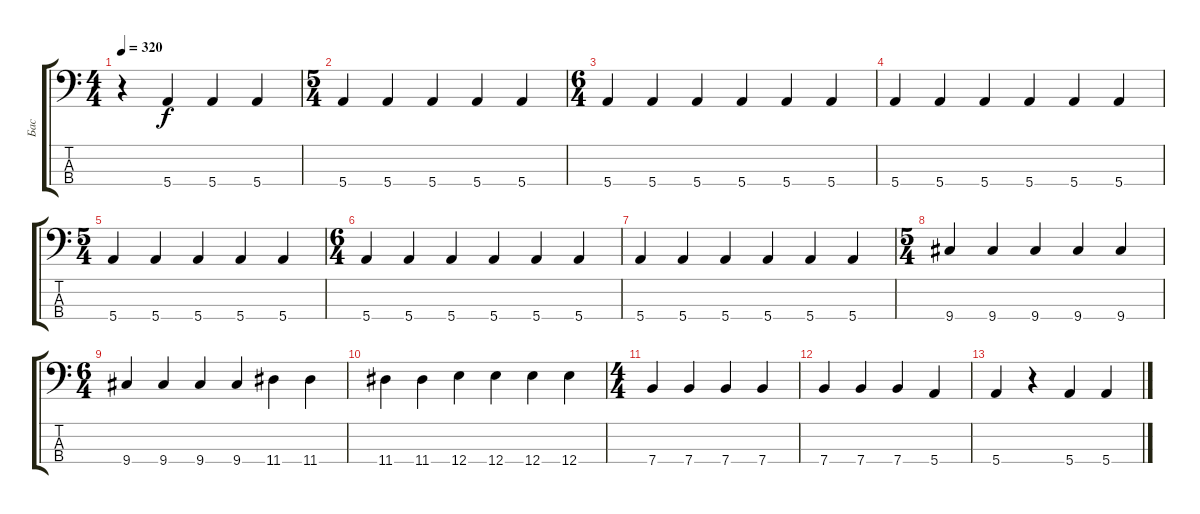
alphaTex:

\track ("Бас" "Бас") {instrument acousticbass}
\staff {score tabs}
\tuning (G2 D2 A1 E1) {hide}
\ts (4 4)
\tempo 320
\clef f4
\ks c
r.4{dy f} 5.4.4 5.4.4 5.4.4 |
\ts (5 4)
5.4.4 5.4.4 5.4.4 5.4.4 5.4.4 |
\ts (6 4)
5.4.4 5.4.4 5.4.4 5.4.4 5.4.4 5.4.4 |
5.4.4 5.4.4 5.4.4 5.4.4 5.4.4 5.4.4 |
\ts (5 4)
5.4.4 5.4.4 5.4.4 5.4.4 5.4.4 |
\ts (6 4)
5.4.4 5.4.4 5.4.4 5.4.4 5.4.4 5.4.4 |
5.4.4 5.4.4 5.4.4 5.4.4 5.4.4 5.4.4 |
\ts (5 4)
9.4.4 9.4.4 9.4.4 9.4.4 9.4.4 |
\ts (6 4)
9.4.4 9.4.4 9.4.4 9.4.4 11.4.4 11.4.4 |
11.4.4 11.4.4 12.4.4 12.4.4 12.4.4 12.4.4 |
\ts (4 4)
7.4.4 7.4.4 7.4.4 7.4.4 |
7.4.4 7.4.4 7.4.4 5.4.4 |
5.4.4 r.4 5.4.4 5.4.4
